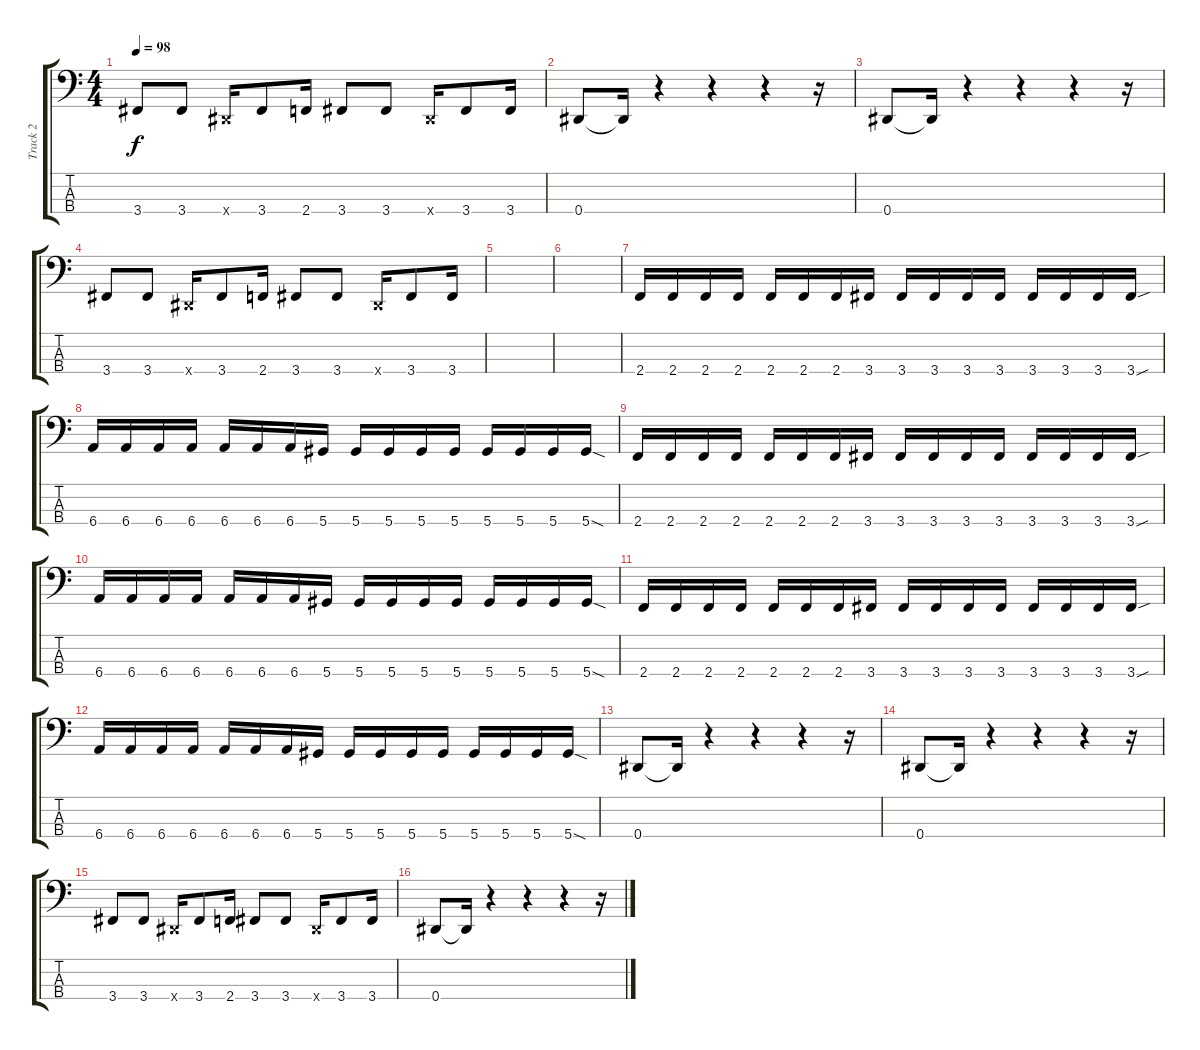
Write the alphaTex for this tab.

\track ("Track 2" "Track 2") {instrument electricbassfinger}
\staff {score tabs}
\tuning (G2 D2 Bb1 Eb1) {hide}
\ts (4 4)
\tempo 98
\clef f4
\ks c
3.4.8{dy f} 3.4.8 0.4{x}.16 3.4.8 2.4.16 3.4.8 3.4.8 0.4{x}.16 3.4.8 3.4.16 |
0.4.8 0.4{t}.16 r.4 r.4 r.4 r.16 |
0.4.8 0.4{t}.16 r.4 r.4 r.4 r.16 |
3.4.8 3.4.8 0.4{x}.16 3.4.8 2.4.16 3.4.8 3.4.8 0.4{x}.16 3.4.8 3.4.16 |
|
|
2.4.16 2.4.16 2.4.16 2.4.16 2.4.16 2.4.16 2.4.16 3.4.16 3.4.16 3.4.16 3.4.16 3.4.16 3.4.16 3.4.16 3.4.16 3.4{sou}.16 |
6.4.16 6.4.16 6.4.16 6.4.16 6.4.16 6.4.16 6.4.16 5.4.16 5.4.16 5.4.16 5.4.16 5.4.16 5.4.16 5.4.16 5.4.16 5.4{sod}.16 |
2.4.16 2.4.16 2.4.16 2.4.16 2.4.16 2.4.16 2.4.16 3.4.16 3.4.16 3.4.16 3.4.16 3.4.16 3.4.16 3.4.16 3.4.16 3.4{sou}.16 |
6.4.16 6.4.16 6.4.16 6.4.16 6.4.16 6.4.16 6.4.16 5.4.16 5.4.16 5.4.16 5.4.16 5.4.16 5.4.16 5.4.16 5.4.16 5.4{sod}.16 |
2.4.16 2.4.16 2.4.16 2.4.16 2.4.16 2.4.16 2.4.16 3.4.16 3.4.16 3.4.16 3.4.16 3.4.16 3.4.16 3.4.16 3.4.16 3.4{sou}.16 |
6.4.16 6.4.16 6.4.16 6.4.16 6.4.16 6.4.16 6.4.16 5.4.16 5.4.16 5.4.16 5.4.16 5.4.16 5.4.16 5.4.16 5.4.16 5.4{sod}.16 |
0.4.8 0.4{t}.16 r.4 r.4 r.4 r.16 |
0.4.8 0.4{t}.16 r.4 r.4 r.4 r.16 |
3.4.8 3.4.8 0.4{x}.16 3.4.8 2.4.16 3.4.8 3.4.8 0.4{x}.16 3.4.8 3.4.16 |
0.4.8 0.4{t}.16 r.4 r.4 r.4 r.16
